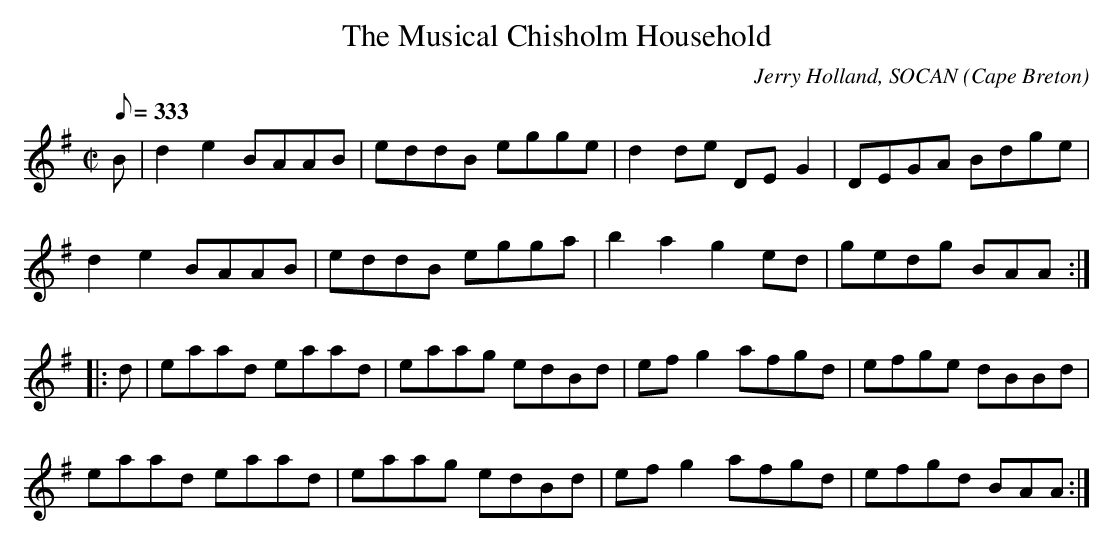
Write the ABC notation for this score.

X:1
T:The Musical Chisholm Household
C:Jerry Holland, SOCAN
O:Cape Breton
L:1/8
Q:333
M:C|
K:Ador
B|d2 e2 BAAB|eddB egge|d2 de DE G2|DEGA Bdge|
d2 e2 BAAB|eddB egga|b2 a2 g2 ed|gedg BAA:|
|:d|eaad eaad|eaag edBd|ef g2 afgd|efge dBBd|
eaad eaad|eaag edBd|ef g2 afgd|efgd BAA:|
